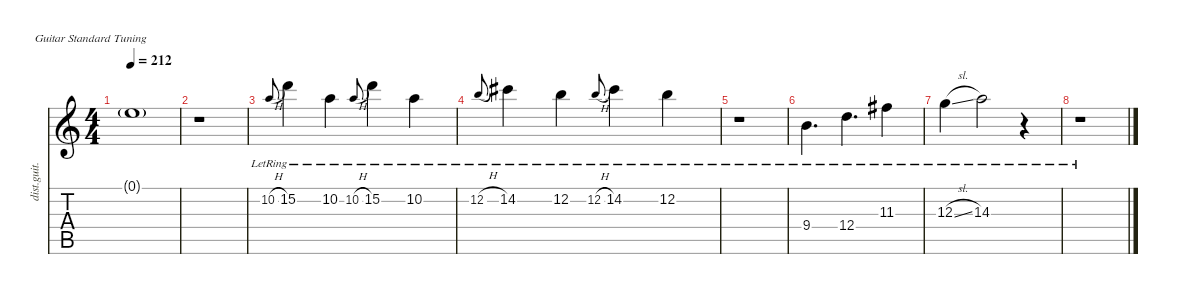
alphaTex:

\defaultSystemsLayout 4
\hideDynamics
\bracketExtendMode nobrackets
\track ("Kirk Hammett" "dist.guit.") {mute instrument distortionguitar}
\staff {score tabs}
\tuning (E4 B3 G3 D3 A2 E2)
\ts (4 4)
\tempo 212
\clef g2
\ks c
0.1{g}.1{dy pp beam Down} |
r.1{beam Down} |
10.2{h lr}.8{gr onbeat dy p beam Up} 15.2{lr}.4{dy f beam Down} 10.2{lr}.4{beam Down} 10.2{h lr}.8{gr onbeat dy p beam Up} 15.2{lr}.4{dy f beam Down} 10.2{lr}.4{beam Down} |
12.2{h lr}.8{gr onbeat dy p beam Up} 14.2{lr acc #}.4{dy f beam Down} 12.2{lr}.4{beam Down} 12.2{h lr}.8{gr onbeat dy p beam Up} 14.2{lr acc #}.4{dy f beam Down} 12.2{lr}.4{beam Down} |
r.1{beam Down} |
9.4{lr}.4{d beam Down} 12.4{lr}.4{d beam Down} 11.3{lr acc #}.4{beam Down} |
12.3{sl lr}.4{beam Down} 14.3{lr}.2{beam Down} r.4{beam Down} |
r.1{beam Down}
